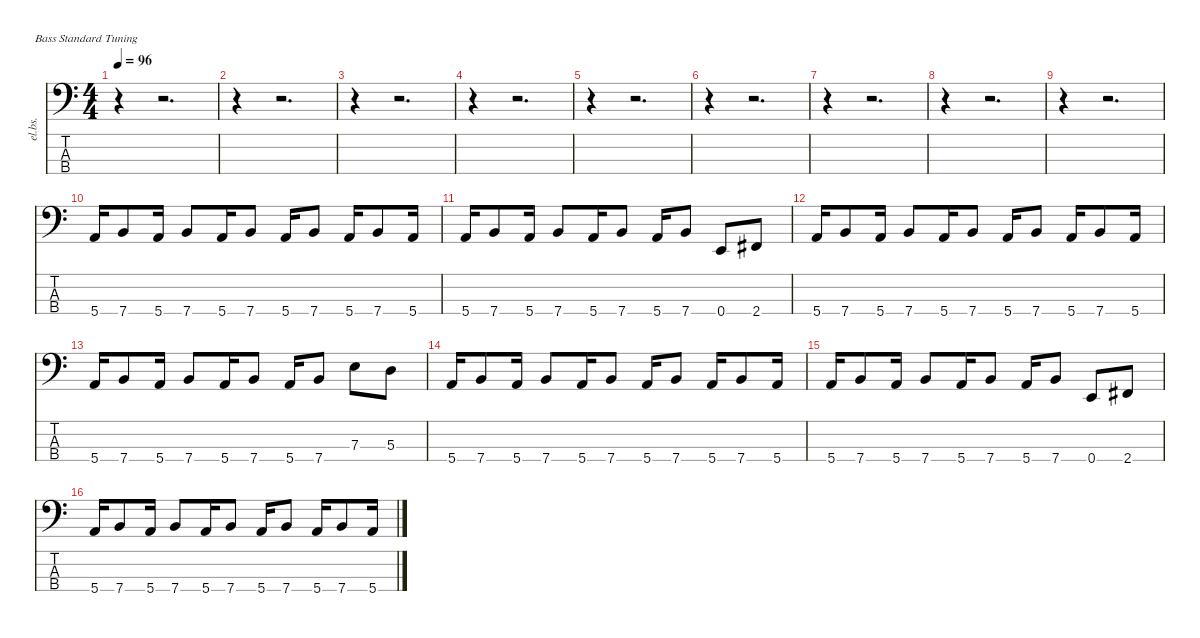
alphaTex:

\defaultSystemsLayout 4
\hideDynamics
\bracketExtendMode nobrackets
\otherSystemsTrackNameOrientation horizontal
\track ("Bass" "el.bs.") {instrument electricbasspick}
\staff {score tabs}
\tuning (G2 D2 A1 E1)
\ts (4 4)
\tempo 96
\clef f4
\ks c
r.4{dy f instrument electricbasspick beam Down} r.2{d beam Down} |
r.4{beam Down} r.2{d beam Down} |
r.4{beam Down} r.2{d beam Down} |
r.4{beam Down} r.2{d beam Down} |
r.4{beam Down} r.2{d beam Down} |
r.4{beam Down} r.2{d beam Down} |
r.4{beam Down} r.2{d beam Down} |
r.4{beam Down} r.2{d beam Down} |
r.4{beam Down} r.2{d beam Down} |
5.4.16{beam Up} 7.4.8{beam Up} 5.4.16{beam Up} 7.4.8{beam Up} 5.4.16{beam Up} 7.4.8{beam Up} 5.4.16{beam Up} 7.4.8{beam Up} 5.4.16{beam Up} 7.4.8{beam Up} 5.4.16{beam Up} |
5.4.16{beam Up} 7.4.8{beam Up} 5.4.16{beam Up} 7.4.8{beam Up} 5.4.16{beam Up} 7.4.8{beam Up} 5.4.16{beam Up} 7.4.8{beam Up} 0.4.8{beam Up} 2.4{acc #}.8{beam Up} |
5.4.16{beam Up} 7.4.8{beam Up} 5.4.16{beam Up} 7.4.8{beam Up} 5.4.16{beam Up} 7.4.8{beam Up} 5.4.16{beam Up} 7.4.8{beam Up} 5.4.16{beam Up} 7.4.8{beam Up} 5.4.16{beam Up} |
5.4.16{beam Up} 7.4.8{beam Up} 5.4.16{beam Up} 7.4.8{beam Up} 5.4.16{beam Up} 7.4.8{beam Up} 5.4.16{beam Up} 7.4.8{beam Up} 7.3.8{beam Down} 5.3.8{beam Down} |
5.4.16{beam Up} 7.4.8{beam Up} 5.4.16{beam Up} 7.4.8{beam Up} 5.4.16{beam Up} 7.4.8{beam Up} 5.4.16{beam Up} 7.4.8{beam Up} 5.4.16{beam Up} 7.4.8{beam Up} 5.4.16{beam Up} |
5.4.16{beam Up} 7.4.8{beam Up} 5.4.16{beam Up} 7.4.8{beam Up} 5.4.16{beam Up} 7.4.8{beam Up} 5.4.16{beam Up} 7.4.8{beam Up} 0.4.8{beam Up} 2.4{acc #}.8{beam Up} |
5.4.16{beam Up} 7.4.8{beam Up} 5.4.16{beam Up} 7.4.8{beam Up} 5.4.16{beam Up} 7.4.8{beam Up} 5.4.16{beam Up} 7.4.8{beam Up} 5.4.16{beam Up} 7.4.8{beam Up} 5.4.16{beam Up}
